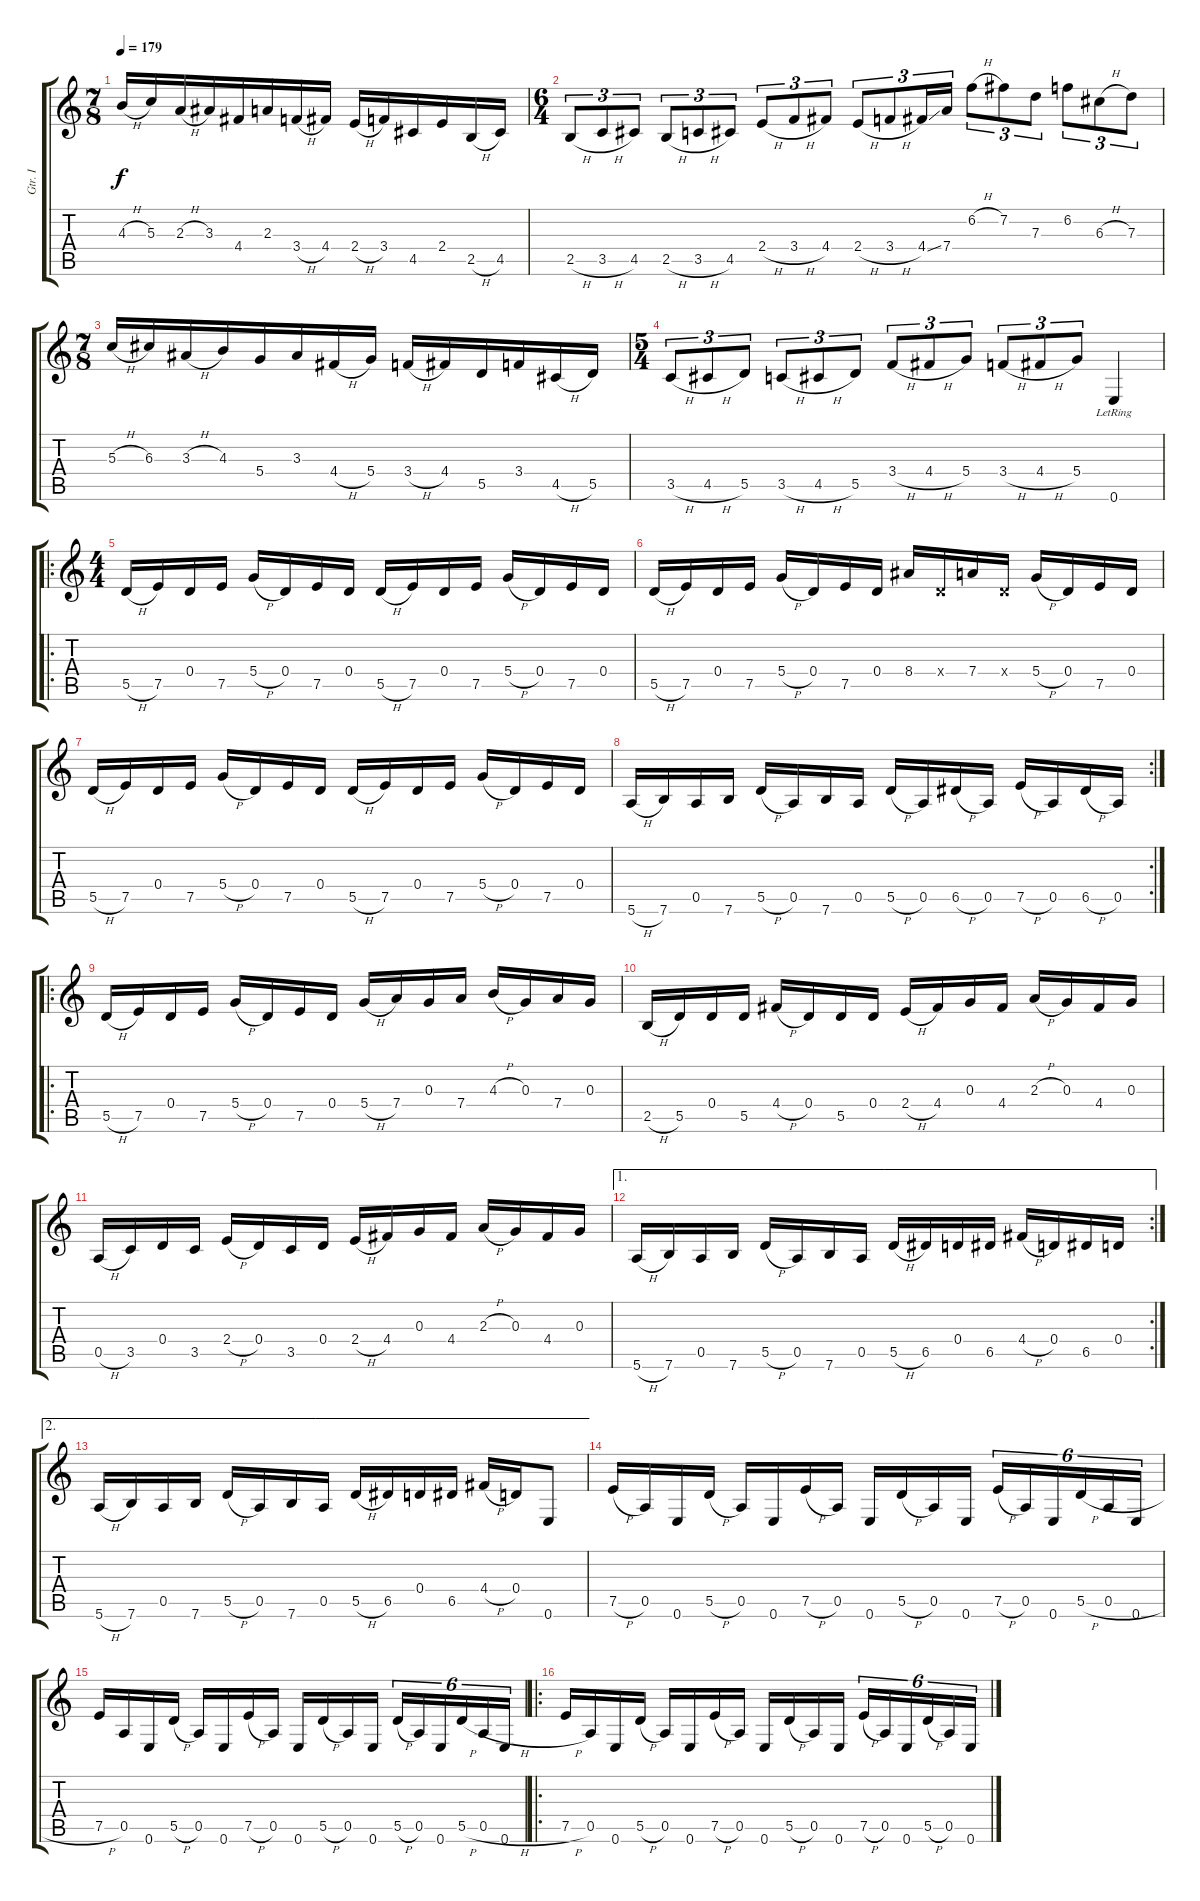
\track ("Gtr. I" "Gtr. I") {instrument acousticguitarsteel}
\staff {score tabs}
\tuning (E4 B3 G3 D3 A2 E2) {hide}
\ts (7 8)
\tempo 179
\clef g2
\ks c
4.3{h}.16{dy f} 5.3.16 2.3{h}.16 3.3.16 4.4.16 2.3.16 3.4{h}.16 4.4.16 2.4{h}.16 3.4.16 4.5.16 2.4.16 2.5{h}.16 4.5.16 |
\ts (6 4)
2.5{h}.8{tu (3 2)} 3.5{h}.8{tu (3 2)} 4.5.8{tu (3 2)} 2.5{h}.8{tu (3 2)} 3.5{h}.8{tu (3 2)} 4.5.8{tu (3 2)} 2.4{h}.8{tu (3 2)} 3.4{h}.8{tu (3 2)} 4.4.8{tu (3 2)} 2.4{h}.8{tu (3 2)} 3.4{h}.8{tu (3 2)} 4.4{ss}.16{tu (3 2)} 7.4.16{tu (3 2)} 6.2{h}.8{tu (3 2)} 7.2.8{tu (3 2)} 7.3.8{tu (3 2)} 6.2.8{tu (3 2)} 6.3{h}.8{tu (3 2)} 7.3.8{tu (3 2)} |
\ts (7 8)
5.3{h}.16 6.3.16 3.3{h}.16 4.3.16 5.4.16 3.3.16 4.4{h}.16 5.4.16 3.4{h}.16 4.4.16 5.5.16 3.4.16 4.5{h}.16 5.5.16 |
\ts (5 4)
3.5{h}.8{tu (3 2)} 4.5{h}.8{tu (3 2)} 5.5.8{tu (3 2)} 3.5{h}.8{tu (3 2)} 4.5{h}.8{tu (3 2)} 5.5.8{tu (3 2)} 3.4{h}.8{tu (3 2)} 4.4{h}.8{tu (3 2)} 5.4.8{tu (3 2)} 3.4{h}.8{tu (3 2)} 4.4{h}.8{tu (3 2)} 5.4.8{tu (3 2)} 0.6{lr}.4 |
\ro
\ts (4 4)
5.5{h}.16 7.5.16 0.4.16 7.5.16 5.4{h}.16 0.4.16 7.5.16 0.4.16 5.5{h}.16 7.5.16 0.4.16 7.5.16 5.4{h}.16 0.4.16 7.5.16 0.4.16 |
5.5{h}.16 7.5.16 0.4.16 7.5.16 5.4{h}.16 0.4.16 7.5.16 0.4.16 8.4.16 0.4{x}.16 7.4.16 0.4{x}.16 5.4{h}.16 0.4.16 7.5.16 0.4.16 |
5.5{h}.16 7.5.16 0.4.16 7.5.16 5.4{h}.16 0.4.16 7.5.16 0.4.16 5.5{h}.16 7.5.16 0.4.16 7.5.16 5.4{h}.16 0.4.16 7.5.16 0.4.16 |
\rc 2
5.6{h}.16 7.6.16 0.5.16 7.6.16 5.5{h}.16 0.5.16 7.6.16 0.5.16 5.5{h}.16 0.5.16 6.5{h}.16 0.5.16 7.5{h}.16 0.5.16 6.5{h}.16 0.5.16 |
\ro
5.5{h}.16 7.5.16 0.4.16 7.5.16 5.4{h}.16 0.4.16 7.5.16 0.4.16 5.4{h}.16 7.4.16 0.3.16 7.4.16 4.3{h}.16 0.3.16 7.4.16 0.3.16 |
2.5{h}.16 5.5.16 0.4.16 5.5.16 4.4{h}.16 0.4.16 5.5.16 0.4.16 2.4{h}.16 4.4.16 0.3.16 4.4.16 2.3{h}.16 0.3.16 4.4.16 0.3.16 |
0.5{h}.16 3.5.16 0.4.16 3.5.16 2.4{h}.16 0.4.16 3.5.16 0.4.16 2.4{h}.16 4.4.16 0.3.16 4.4.16 2.3{h}.16 0.3.16 4.4.16 0.3.16 |
\ae 1
\rc 2
5.6{h}.16 7.6.16 0.5.16 7.6.16 5.5{h}.16 0.5.16 7.6.16 0.5.16 5.5{h}.16 6.5.16 0.4.16 6.5.16 4.4{h}.16 0.4.16 6.5.16 0.4.16 |
\ae 2
5.6{h}.16 7.6.16 0.5.16 7.6.16 5.5{h}.16 0.5.16 7.6.16 0.5.16 5.5{h}.16 6.5.16 0.4.16 6.5.16 4.4{h}.16 0.4.16 0.6.8 |
7.5{h}.16 0.5.16 0.6.16 5.5{h}.16 0.5.16 0.6.16 7.5{h}.16 0.5.16 0.6.16 5.5{h}.16 0.5.16 0.6.16 7.5{h}.16{tu (6 4)} 0.5.16{tu (6 4)} 0.6.16{tu (6 4)} 5.5{h}.16{tu (6 4)} 0.5{h}.16{tu (6 4)} 0.6.16{tu (6 4)} |
7.5{h}.16 0.5.16 0.6.16 5.5{h}.16 0.5.16 0.6.16 7.5{h}.16 0.5.16 0.6.16 5.5{h}.16 0.5.16 0.6.16 5.5{h}.16{tu (6 4)} 0.5.16{tu (6 4)} 0.6.16{tu (6 4)} 5.5{h}.16{tu (6 4)} 0.5{h}.16{tu (6 4)} 0.6.16{tu (6 4)} |
\ro
7.5{h}.16 0.5.16 0.6.16 5.5{h}.16 0.5.16 0.6.16 7.5{h}.16 0.5.16 0.6.16 5.5{h}.16 0.5.16 0.6.16 7.5{h}.16{tu (6 4)} 0.5.16{tu (6 4)} 0.6.16{tu (6 4)} 5.5{h}.16{tu (6 4)} 0.5{h}.16{tu (6 4)} 0.6.16{tu (6 4)}
